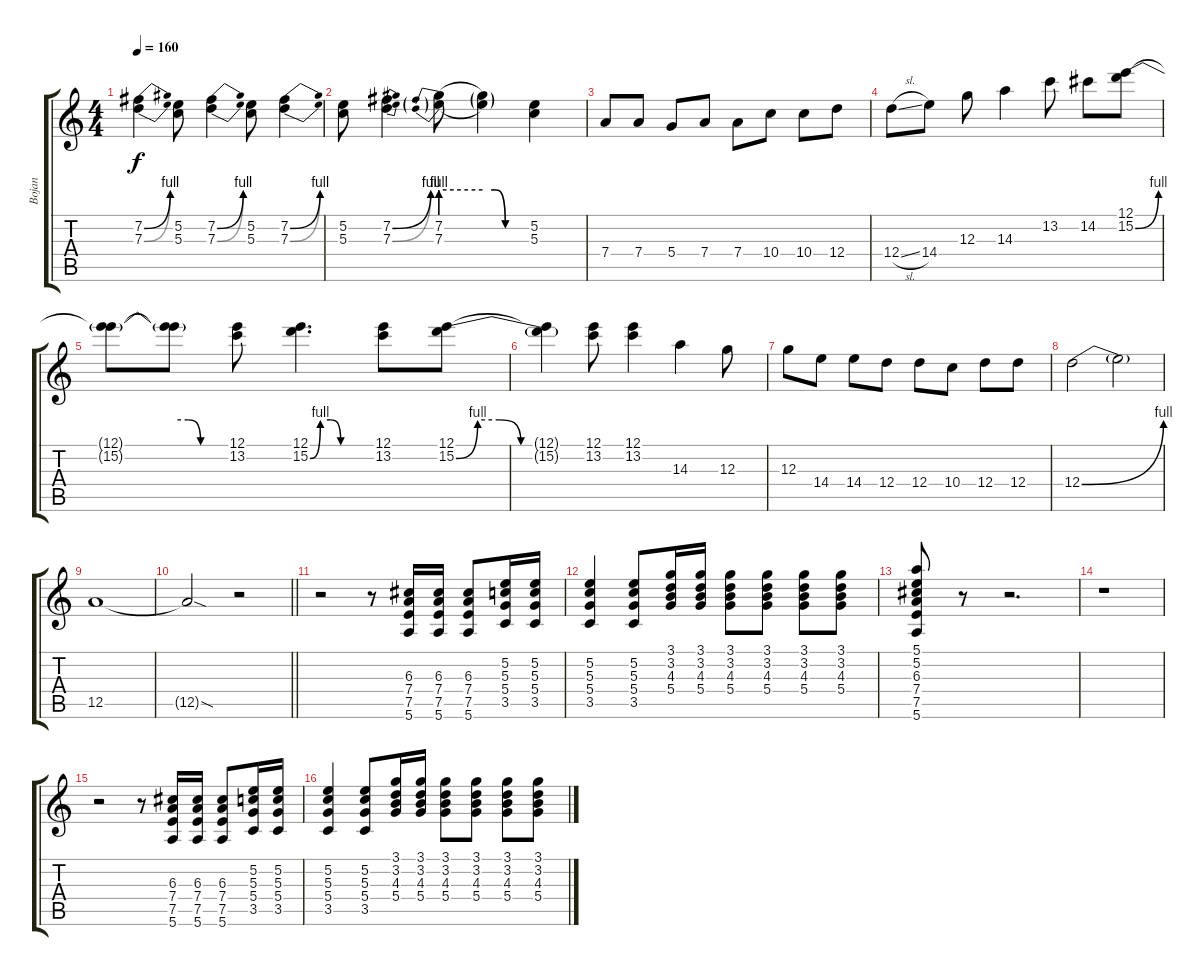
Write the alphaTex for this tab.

\track ("Bojan" "Bojan") {instrument distortionguitar}
\staff {score tabs}
\tuning (E4 B3 G3 D3 A2 E2) {hide}
\ts (4 4)
\tempo 160
\clef g2
\ks c
(7.2{be (bend 0 0 60 4)} 7.3{be (bend 0 0 60 4)}).4{dy f} (5.2 5.3).8 (7.2{be (bend 0 0 60 4)} 7.3{be (bend 0 0 60 4)}).4 (5.2 5.3).8 (7.2{be (bend 0 0 60 4)} 7.3{be (bend 0 0 60 4)}).4 |
(5.2 5.3).8 (7.2{be (bend 0 0 60 4)} 7.3{be (bend 0 0 60 4)}).4 (7.2{be (prebend 0 4 60 4)} 7.3{be (prebend 0 4 60 4)}).8 (7.2{be (custom 0 4 15 4 30 0 60 0) t} 7.3{be (custom 0 4 15 4 30 0 60 0) t}).4 (5.2 5.3).4 |
7.4.8 7.4.8 5.4.8 7.4.8 7.4.8 10.4.8 10.4.8 12.4.8 |
12.4{sl}.8 14.4.8 12.3.8 14.3.4 13.2.8 14.2.8 (12.1 15.2{be (bend 0 0 60 4)}).8 |
(12.1{t} 15.2{t}).8 (12.1{t} 15.2{be (custom 0 4 15 4 30 0 60 0) t}).8 (12.1 13.2).8 (12.1 15.2{be (custom 0 0 10 4 20 4 30 0 60 0)}).4{d} (12.1 13.2).8 (12.1 15.2{be (custom 0 0 10 4 20 4 30 0 60 0)}).8 |
(12.1{t} 15.2{t}).4 (12.1 13.2).8 (12.1 13.2).4 14.3.4 12.3.8 |
12.3.8 14.4.8 14.4.8 12.4.8 12.4.8 10.4.8 12.4.8 12.4.8 |
12.4{be (bend 0 0 60 4)}.2 12.4{t}.2 |
12.5.1 |
\barLineRight lightlight
12.5{sod t}.2 r.2 |
r.2 r.8 (6.3 7.4 7.5 5.6).16 (6.3 7.4 7.5 5.6).16 (6.3 7.4 7.5 5.6).8 (5.2 5.3 5.4 3.5).16 (5.2 5.3 5.4 3.5).16 |
(5.2 5.3 5.4 3.5).4 (5.2 5.3 5.4 3.5).8 (3.1 3.2 4.3 5.4).16 (3.1 3.2 4.3 5.4).16 (3.1 3.2 4.3 5.4).8 (3.1 3.2 4.3 5.4).8 (3.1 3.2 4.3 5.4).8 (3.1 3.2 4.3 5.4).8 |
(5.1 5.2 6.3 7.4 7.5 5.6).8 r.8 r.2{d} |
r.1 |
r.2 r.8 (6.3 7.4 7.5 5.6).16 (6.3 7.4 7.5 5.6).16 (6.3 7.4 7.5 5.6).8 (5.2 5.3 5.4 3.5).16 (5.2 5.3 5.4 3.5).16 |
(5.2 5.3 5.4 3.5).4 (5.2 5.3 5.4 3.5).8 (3.1 3.2 4.3 5.4).16 (3.1 3.2 4.3 5.4).16 (3.1 3.2 4.3 5.4).8 (3.1 3.2 4.3 5.4).8 (3.1 3.2 4.3 5.4).8 (3.1 3.2 4.3 5.4).8
